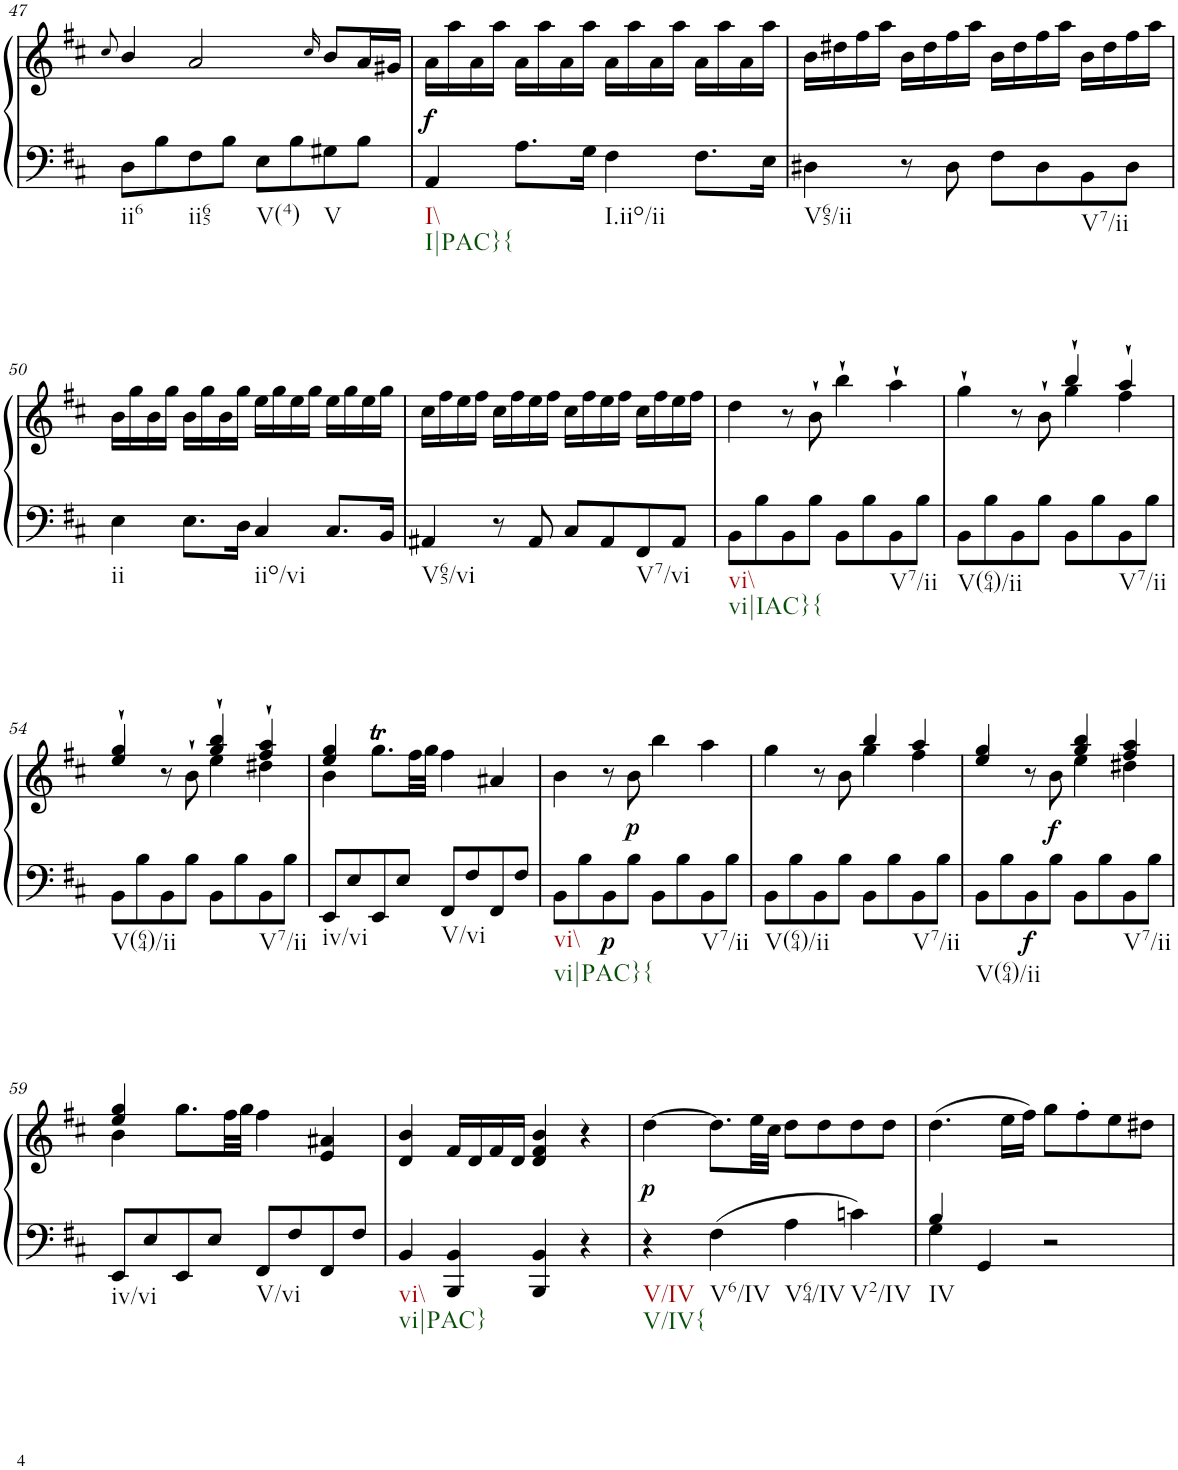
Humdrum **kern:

**kern	**kern	**dynam
*part1	*part1	*part1
*staff2	*staff1	*staff1/2
*I"Piano	*	*
*I'Pno.	*	*
!!LO:PB:g=z
*clefF4	*clefG2	*
*k[f#c#]	*k[f#c#]	*
*M4/4	*M4/4	*
*met(c)	*met(c)	*
=47	=47	=47
.	8qcc#/	.
!LO:TX:b:t=ii6	!	!
8D\L	4b/	.
8B\	.	.
!LO:TX:b:t=ii65	!	!
8F#\	2a/	.
8B\J	.	.
!LO:TX:b:t=V(4)	!	!
8E\L	.	.
8B\	.	.
.	16qcc#/	.
!LO:TX:b:t=V	!	!
8G#X\	8b/L	.
8B\J	16a/L	.
.	16g#X/JJ	.
=48	=48	=48
!LO:TX:b:t=I\\	!	!
!LO:TX:b:t=I|PAC}{	!	!
!	!	!LO:DY:b
4AA/	16a\LL	f
.	16aa\	.
.	16a\	.
.	16aa\JJ	.
8.A\L	16a\LL	.
.	16aa\	.
.	16a\	.
16G\Jk	16aa\JJ	.
!LO:TX:b:t=I.iio/ii	!	!
4F#\	16a\LL	.
.	16aa\	.
.	16a\	.
.	16aa\JJ	.
8.F#\L	16a\LL	.
.	16aa\	.
.	16a\	.
16E\Jk	16aa\JJ	.
=49	=49	=49
!LO:TX:b:t=V65/ii	!	!
4D#X\	16b\LL	.
.	16dd#X\	.
.	16ff#\	.
.	16aa\JJ	.
8r	16b\LL	.
.	16dd#\	.
8D#\	16ff#\	.
.	16aa\JJ	.
8F#\L	16b\LL	.
.	16dd#\	.
8D#\	16ff#\	.
.	16aa\JJ	.
!LO:TX:b:t=V7/ii	!	!
8BB\	16b\LL	.
.	16dd#\	.
8D#\J	16ff#\	.
.	16aa\JJ	.
!!LO:LB:g=z
=50	=50	=50
!LO:TX:b:t=ii	!	!
4E\	16b\LL	.
.	16gg\	.
.	16b\	.
.	16gg\JJ	.
8.E\L	16b\LL	.
.	16gg\	.
.	16b\	.
16D\Jk	16gg\JJ	.
!LO:TX:b:t=iio/vi	!	!
4C#/	16ee\LL	.
.	16gg\	.
.	16ee\	.
.	16gg\JJ	.
8.C#/L	16ee\LL	.
.	16gg\	.
.	16ee\	.
16BB/Jk	16gg\JJ	.
=51	=51	=51
!LO:TX:b:t=V65/vi	!	!
4AA#X/	16cc#\LL	.
.	16ff#\	.
.	16ee\	.
.	16ff#\JJ	.
8r	16cc#\LL	.
.	16ff#\	.
8AA#/	16ee\	.
.	16ff#\JJ	.
8C#/L	16cc#\LL	.
.	16ff#\	.
8AA#/	16ee\	.
.	16ff#\JJ	.
!LO:TX:b:t=V7/vi	!	!
8FF#/	16cc#\LL	.
.	16ff#\	.
8AA#/J	16ee\	.
.	16ff#\JJ	.
=52	=52	=52
!LO:TX:b:t=vi\\	!	!
!LO:TX:b:t=vi|IAC}{	!	!
8BB\L	4dd\	.
8B\	.	.
8BB\	8r	.
8B\J	8b`\	.
8BB\L	4bb`\	.
8B\	.	.
!LO:TX:b:t=V7/ii	!	!
8BB\	4aa`\	.
8B\J	.	.
=53	=53	=53
*	*^	*
!LO:TX:b:t=V(64)/ii	!	!	!
8BB\L	4gg`\	2ryy	.
8B\	.	.	.
8BB\	8r	.	.
8B\J	8b`\	.	.
8BB\L	4bb`/	4gg\	.
8B\	.	.	.
!LO:TX:b:t=V7/ii	!	!	!
8BB\	4aa`/	4ff#\	.
8B\J	.	.	.
!!LO:LB:g=z	!!
=54	=54	=54	=54
!LO:TX:b:t=V(64)/ii	!	!	!
8BB\L	4gg`/	4ee/	.
8B\	.	.	.
8BB\	8r	4ryy	.
8B\J	8b`\	.	.
8BB\L	4gg/` 4bb/`	4ee\	.
8B\	.	.	.
!LO:TX:b:t=V7/ii	!	!	!
8BB\	4ff#/` 4aa/`	4dd#X\	.
8B\J	.	.	.
=55	=55	=55	=55
!LO:TX:b:t=iv/vi	!	!	!
8EE/L	4ee/ 4gg/	4b\	.
8E/	.	.	.
8EE/	8.ggT\L	2.ryy	.
8E/J	.	.	.
.	32ff#\LL	.	.
.	32gg\JJJ	.	.
!LO:TX:b:t=V/vi	!	!	!
8FF#/L	4ff#\	.	.
8F#/	.	.	.
8FF#/	4a#X/	.	.
8F#/J	.	.	.
*	*v	*v	*
=56	=56	=56
!LO:TX:b:t=vi\\	!	!
!LO:TX:b:t=vi|PAC}{	!	!
8BB\L	4b\	.
8B\	.	.
!	!	!LO:DY:b=2
8BB\	8r	p
!	!	!LO:DY:b
8B\J	8b\	p
8BB\L	4bb\	.
8B\	.	.
!LO:TX:b:t=V7/ii	!	!
8BB\	4aa\	.
8B\J	.	.
=57	=57	=57
*	*^	*
!LO:TX:b:t=V(64)/ii	!	!	!
8BB\L	4gg\	2ryy	.
8B\	.	.	.
8BB\	8r	.	.
8B\J	8b\	.	.
8BB\L	4bb/	4gg\	.
8B\	.	.	.
!LO:TX:b:t=V7/ii	!	!	!
8BB\	4aa/	4ff#\	.
8B\J	.	.	.
=58	=58	=58	=58
!LO:TX:b:t=V(64)/ii	!	!	!
8BB\L	4gg/	4ee/	.
8B\	.	.	.
!	!	!	!LO:DY:b=2
8BB\	8r	4ryy	f
!	!	!	!LO:DY:b
8B\J	8b\	.	f
8BB\L	4gg/ 4bb/	4ee\	.
8B\	.	.	.
!LO:TX:b:t=V7/ii	!	!	!
8BB\	4ff#/ 4aa/	4dd#X\	.
8B\J	.	.	.
!!LO:LB:g=z	!!
=59	=59	=59	=59
!LO:TX:b:t=iv/vi	!	!	!
8EE/L	4ee/ 4gg/	4b\	.
8E/	.	.	.
8EE/	8.gg\L	2.ryy	.
8E/J	.	.	.
.	32ff#\LL	.	.
.	32gg\JJJ	.	.
!LO:TX:b:t=V/vi	!	!	!
8FF#/L	4ff#\	.	.
8F#/	.	.	.
8FF#/	4e/ 4a#X/	.	.
8F#/J	.	.	.
*	*v	*v	*
=60	=60	=60
!LO:TX:b:t=vi\\	!	!
!LO:TX:b:t=vi|PAC}	!	!
4BB/	4d/ 4b/	.
4BBB/ 4BB/	16f#/LL	.
.	16d/	.
.	16f#/	.
.	16d/JJ	.
4BBB/ 4BB/	4d/ 4f#/ 4b/	.
4r	4r	.
=61	=61	=61
!LO:TX:b:t=V/IV	!	!
!LO:TX:b:t=V/IV{	!	!
!	!	!LO:DY:b
4r	[4dd\	p
!LO:TX:b:t=V6/IV	!	!
4F#\	8.dd\L]	.
.	32ee\LL	.
.	32cc#\JJJ	.
!LO:TX:b:t=V64/IV	!	!
4A\	8dd\L	.
.	8dd\	.
!LO:TX:b:t=V2/IV	!	!
4cn\	8dd\	.
.	8dd\J	.
=62	=62	=62
*^	*	*
!LO:TX:b:t=IV	!	!	!
4B/	4G\	(4.dd\	.
4GG/	2.ryy	.	.
.	.	16ee\LL	.
.	.	16ff#\JJ)	.
2r	.	8gg\L	.
.	.	8ff#'\	.
.	.	8ee\	.
.	.	8dd#X\J	.
*v	*v	*	*
=	=	=
*-	*-	*-
